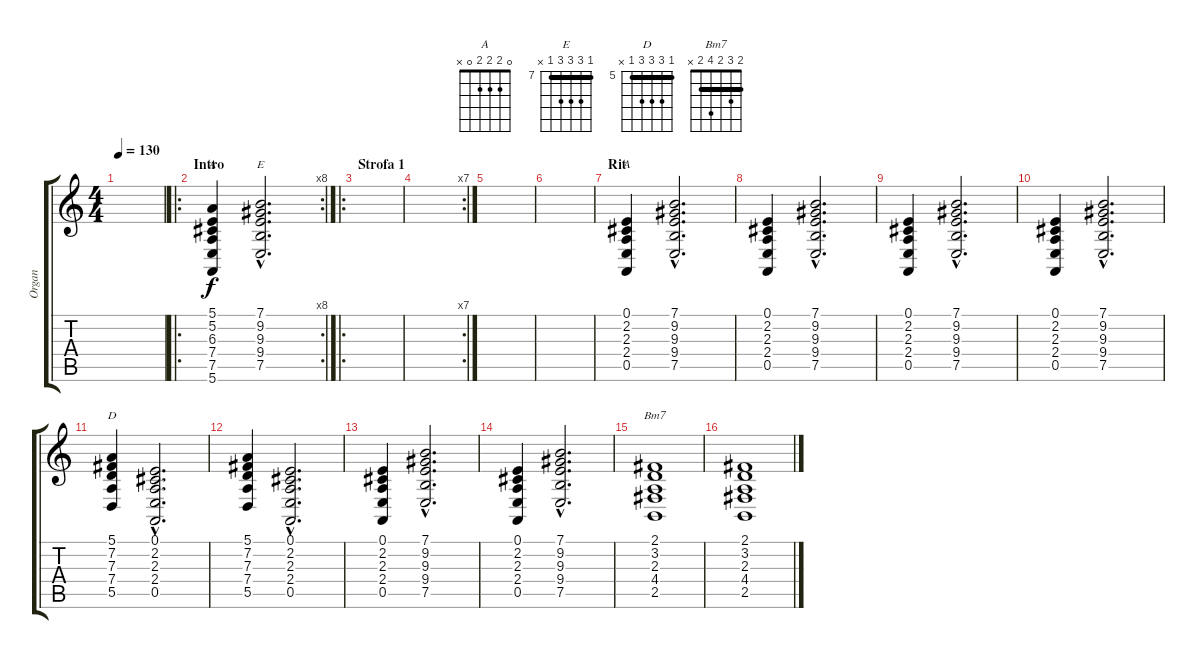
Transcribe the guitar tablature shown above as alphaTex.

\track ("Organ" "Organ") {instrument reedorgan}
\staff {score tabs}
\tuning (E4 B3 G3 D3 A2 E2) {hide}
\chord ("A" 5 5 6 7 7 5) {firstfret 5 barre 5}
\chord ("E" 7 9 9 9 7 x) {firstfret 7 barre 7}
\chord ("A" 0 2 2 2 0 x)
\chord ("D" 5 7 7 7 5 x) {firstfret 5 barre 5}
\chord ("Bm7" 2 3 2 4 2 x) {barre 2}
\ts (4 4)
\tempo 130
\clef g2
\ks c
|
\ro
\rc 8
\section ("" "Intro")
(5.1 5.2 6.3 7.4 7.5 5.6).4{ch "A"} (7.1{hac} 9.2{hac} 9.3{hac} 9.4{hac} 7.5{hac}).2{d ch "E"} |
\ro
\section ("" "Strofa 1")
|
\rc 7
|
|
|
\section ("" "Rit")
(0.1 2.2 2.3 2.4 0.5).4{ch "A"} (7.1{hac} 9.2{hac} 9.3{hac} 9.4{hac} 7.5{hac}).2{d} |
(0.1 2.2 2.3 2.4 0.5).4 (7.1{hac} 9.2{hac} 9.3{hac} 9.4{hac} 7.5{hac}).2{d} |
(0.1 2.2 2.3 2.4 0.5).4 (7.1{hac} 9.2{hac} 9.3{hac} 9.4{hac} 7.5{hac}).2{d} |
(0.1 2.2 2.3 2.4 0.5).4 (7.1{hac} 9.2{hac} 9.3{hac} 9.4{hac} 7.5{hac}).2{d} |
(5.1 7.2 7.3 7.4 5.5).4{ch "D"} (0.1{hac} 2.2{hac} 2.3{hac} 2.4{hac} 0.5{hac}).2{d} |
(5.1 7.2 7.3 7.4 5.5).4 (0.1{hac} 2.2{hac} 2.3{hac} 2.4{hac} 0.5{hac}).2{d} |
(0.1 2.2 2.3 2.4 0.5).4 (7.1{hac} 9.2{hac} 9.3{hac} 9.4{hac} 7.5{hac}).2{d} |
(0.1 2.2 2.3 2.4 0.5).4 (7.1{hac} 9.2{hac} 9.3{hac} 9.4{hac} 7.5{hac}).2{d} |
(2.1 3.2 2.3 4.4 2.5).1{ch "Bm7"} |
(2.1 3.2 2.3 4.4 2.5).1
